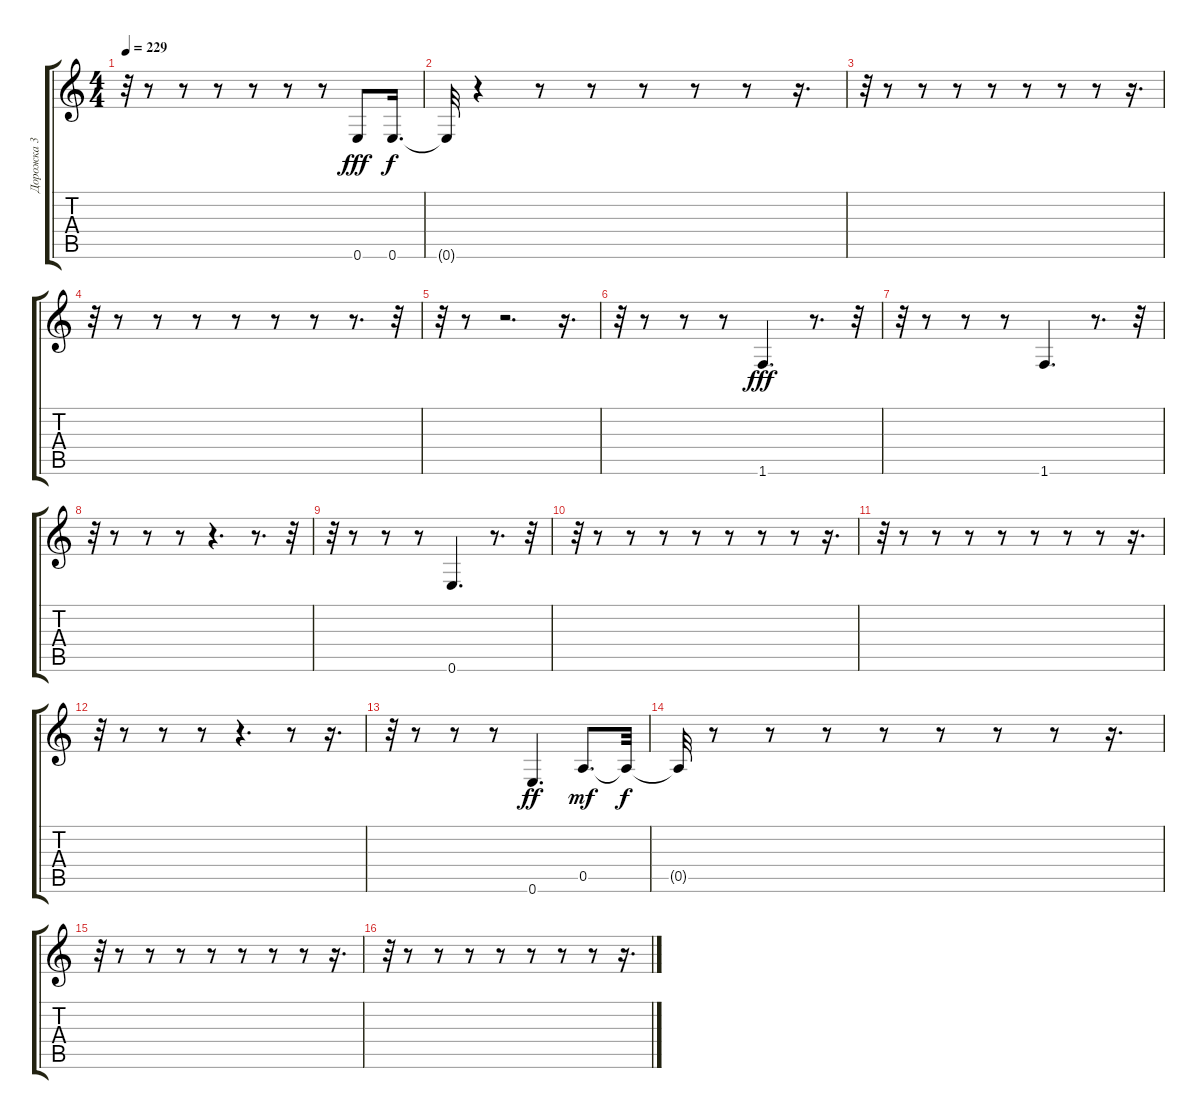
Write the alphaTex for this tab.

\track ("Дорожка 3" "Дорожка 3") {instrument electricbassfinger}
\staff {score tabs}
\tuning (E4 B3 G3 D3 A2 E2) {hide}
\ts (4 4)
\tempo 229
\clef g2
\ks c
r.32{dy f} r.8 r.8 r.8 r.8 r.8 r.8 0.6.8{dy fff} 0.6.16{d dy f} |
0.6{t}.32 r.4 r.8 r.8 r.8 r.8 r.8 r.16{d} |
r.32 r.8 r.8 r.8 r.8 r.8 r.8 r.8 r.16{d} |
r.32 r.8 r.8 r.8 r.8 r.8 r.8 r.8{d} r.32 |
r.32 r.8 r.2{d} r.16{d} |
r.32 r.8 r.8 r.8 1.6.4{d dy fff} r.8{d} r.32 |
r.32 r.8 r.8 r.8 1.6.4{d} r.8{d} r.32 |
r.32 r.8 r.8 r.8 r.4{d} r.8{d} r.32 |
r.32 r.8 r.8 r.8 0.6.4{d} r.8{d} r.32 |
r.32 r.8 r.8 r.8 r.8 r.8 r.8 r.8 r.16{d} |
r.32 r.8 r.8 r.8 r.8 r.8 r.8 r.8 r.16{d} |
r.32 r.8 r.8 r.8 r.4{d} r.8 r.16{d} |
r.32 r.8 r.8 r.8 0.6.4{d dy ff} 0.5.8{d dy mf} 0.5{t}.32{dy f} |
0.5{t}.32 r.8 r.8 r.8 r.8 r.8 r.8 r.8 r.16{d} |
r.32 r.8 r.8 r.8 r.8 r.8 r.8 r.8 r.16{d} |
r.32 r.8 r.8 r.8 r.8 r.8 r.8 r.8 r.16{d}
